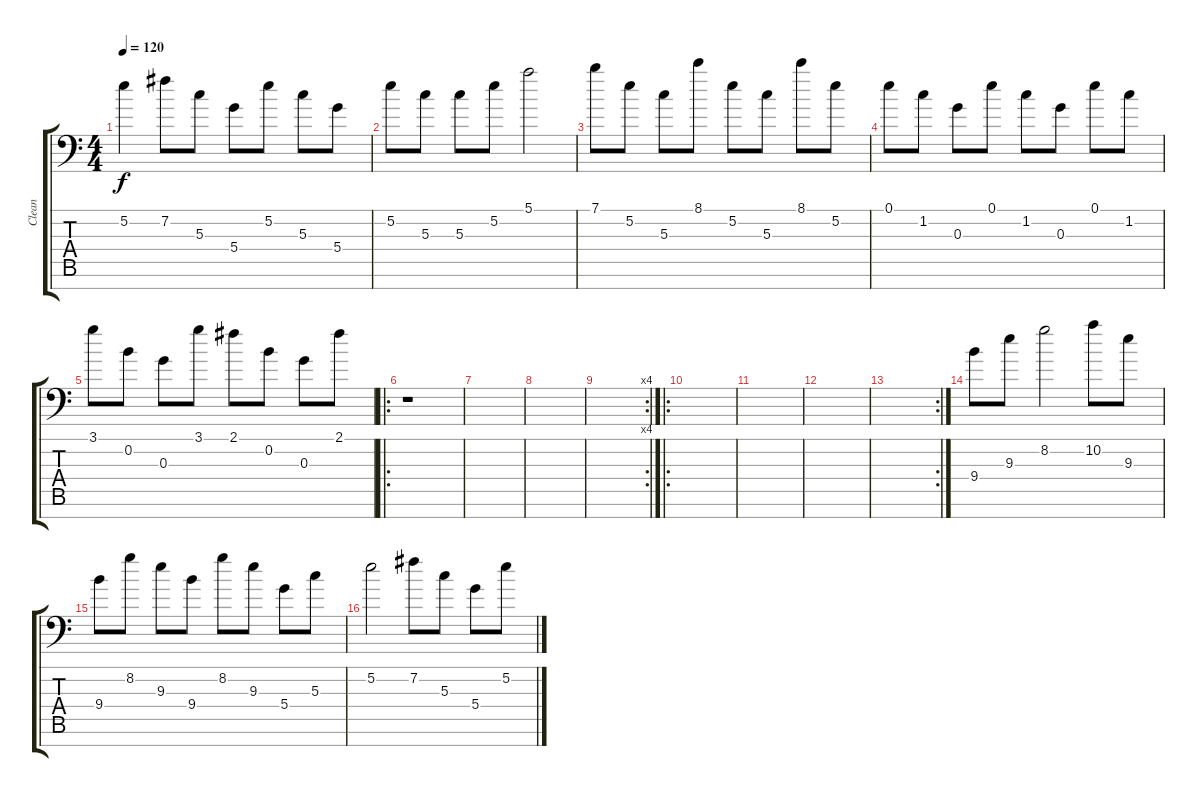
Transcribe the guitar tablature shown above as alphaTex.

\track ("Clean" "Clean") {instrument electricguitarclean}
\staff {score tabs}
\tuning (E4 B3 G3 D3 A2 E2 A1) {hide}
\ts (4 4)
\tempo 120
\clef f4
\ks c
5.2{t}.4{dy f} 7.2.8 5.3.8 5.4.8 5.2.8 5.3.8 5.4.8 |
5.2.8 5.3.8 5.3.8 5.2.8 5.1.2 |
7.1.8 5.2.8 5.3.8 8.1.8 5.2.8 5.3.8 8.1.8 5.2.8 |
0.1.8 1.2.8 0.3.8 0.1.8 1.2.8 0.3.8 0.1.8 1.2.8 |
3.1.8 0.2.8 0.3.8 3.1.8 2.1.8 0.2.8 0.3.8 2.1.8 |
\ro
r.1 |
|
|
\rc 4
|
\ro
|
|
|
\rc 2
|
9.4.8 9.3.8 8.2.2 10.2.8 9.3.8 |
9.4.8 8.2.8 9.3.8 9.4.8 8.2.8 9.3.8 5.4.8 5.3.8 |
5.2.2 7.2.8 5.3.8 5.4.8 5.2.8
